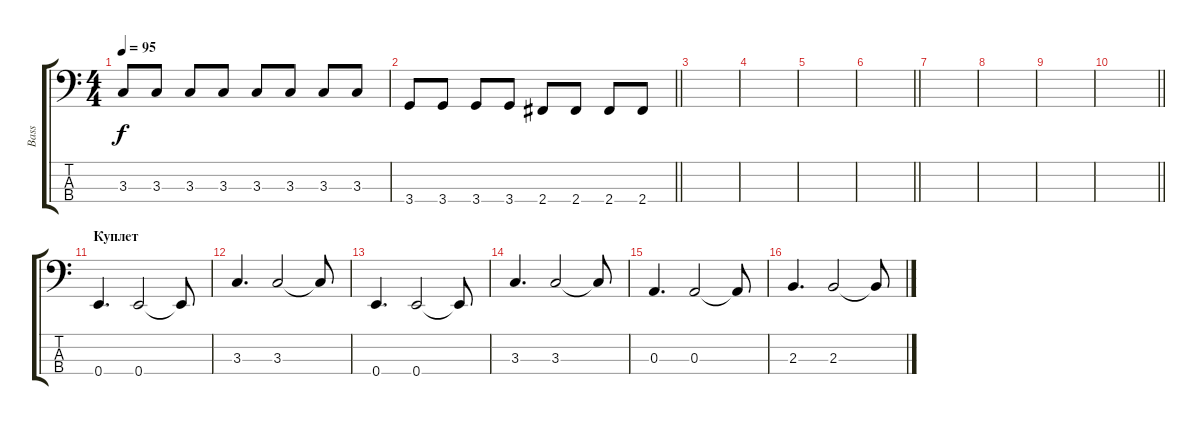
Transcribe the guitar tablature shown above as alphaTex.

\track ("Bass" "Bass") {instrument electricbassfinger}
\staff {score tabs}
\tuning (G2 D2 A1 E1) {hide}
\ts (4 4)
\tempo 95
\clef f4
\ks c
3.3.8{dy f} 3.3.8 3.3.8 3.3.8 3.3.8 3.3.8 3.3.8 3.3.8 |
\barLineRight lightlight
3.4.8 3.4.8 3.4.8 3.4.8 2.4.8 2.4.8 2.4.8 2.4.8 |
|
|
|
\barLineRight lightlight
|
|
|
|
\barLineRight lightlight
|
\section ("" "Куплет")
0.4.4{d} 0.4.2 0.4{t}.8 |
3.3.4{d} 3.3.2 3.3{t}.8 |
0.4.4{d} 0.4.2 0.4{t}.8 |
3.3.4{d} 3.3.2 3.3{t}.8 |
0.3.4{d} 0.3.2 0.3{t}.8 |
2.3.4{d} 2.3.2 2.3{t}.8
